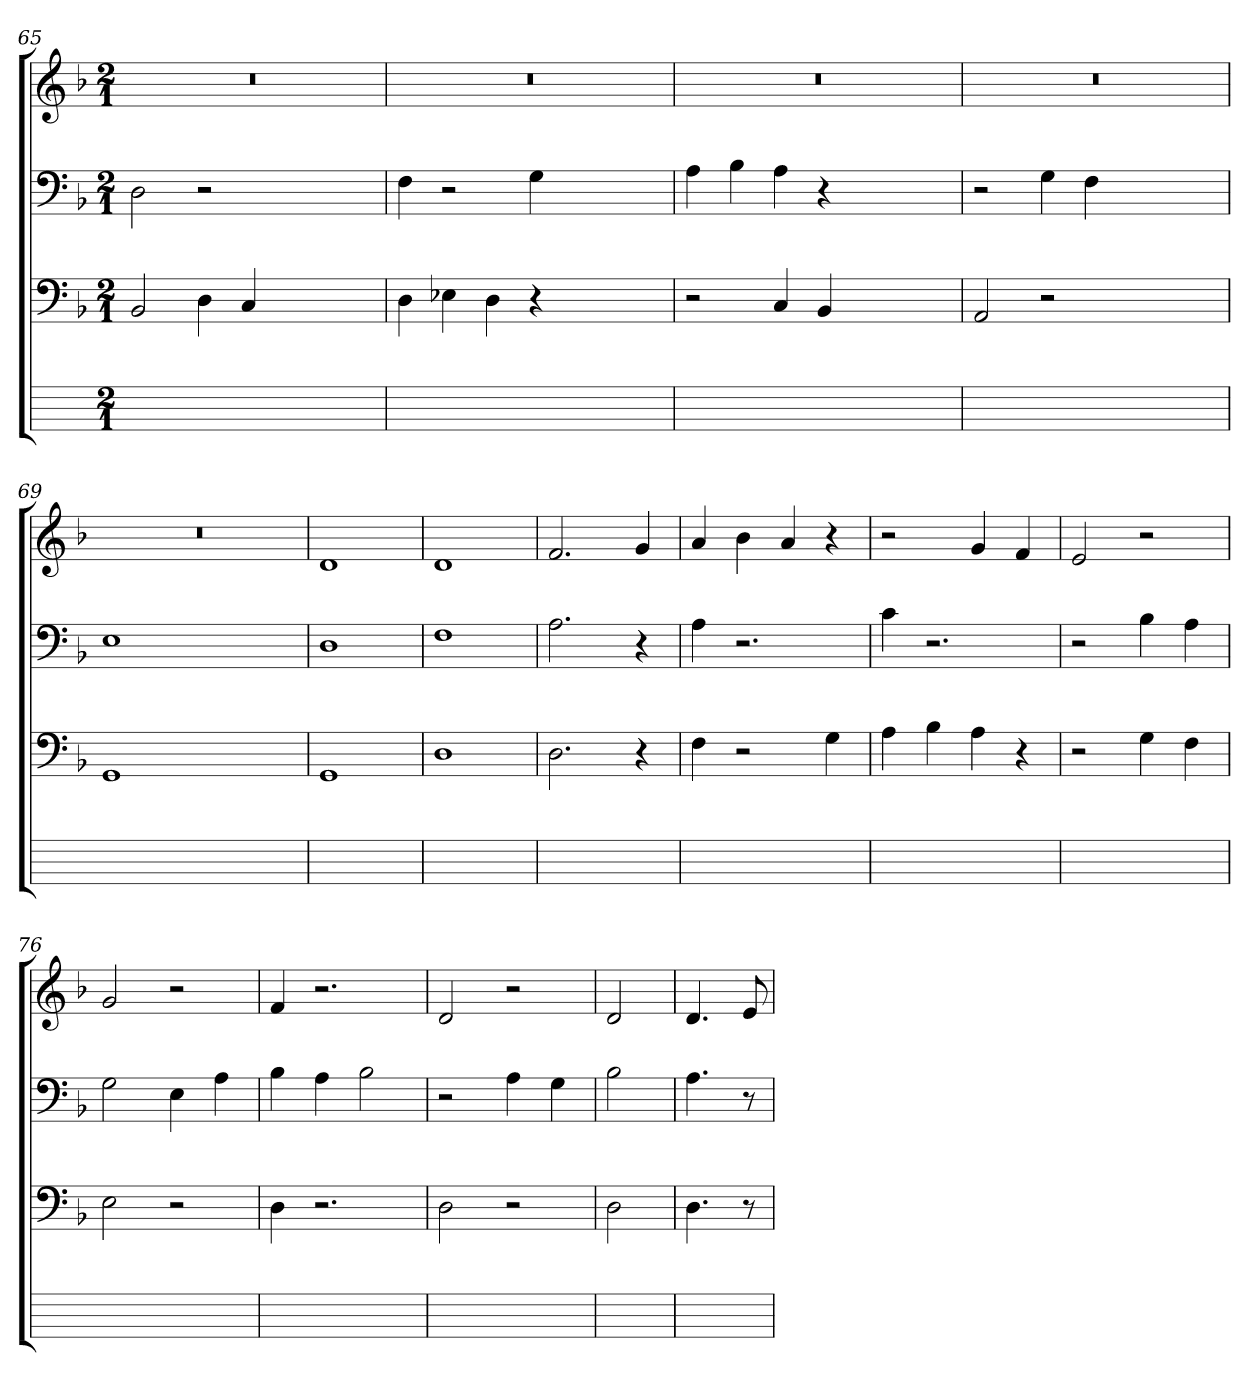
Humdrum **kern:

**kern	**kern	**kern	**kern
*part4	*part3	*part2	*part1
*staff4	*staff3	*staff2	*staff1
*	*clefF4	*clefF4	*clefG2
*	*k[b-]	*k[b-]	*k[b-]
*	*F:	*F:	*F:
*M2/1	*M2/1	*M2/1	*M2/1
=65	=65	=65	=65
0ryy	2BB-	2D	0r
.	4Di	2r	.
.	4C	.	.
.	1ryy	1ryy	.
=66	=66	=66	=66
0ryy	4D	4F	0r
.	4E-X	2r	.
.	4D	.	.
.	4r	4G	.
.	1ryy	1ryy	.
=67	=67	=67	=67
0ryy	2r	4A	0r
.	.	4B-	.
.	4C	4A	.
.	4BB-	4r	.
.	1ryy	1ryy	.
=68	=68	=68	=68
0ryy	2AA	2r	0r
.	2r	4G	.
.	.	4F	.
.	1ryy	1ryy	.
=69	=69	=69	=69
0ryy	1GG	1E	0r
.	1ryy	1ryy	.
=70	=70	=70	=70
1ryy	1GGj	1D	1d
=71	=71	=71	=71
1ryy	1D	1FZ	1d
=72	=72	=72	=72
1ryy	2.D	2.A	2.f
.	4r	4r	4g
=73	=73	=73	=73
1ryy	4F	4A	4a
.	2r	2.r	4b-
.	.	.	4a
.	4G	.	4r
=74	=74	=74	=74
1ryy	4A	4c	2r
.	4B-	2.r	.
.	4A	.	4g
.	4r	.	4f
=75	=75	=75	=75
1ryy	2r	2r	2e
.	4G	4B-	2r
.	4F	4A	.
=76	=76	=76	=76
1ryy	2E	2G	2g
.	2r	4Ei	2r
.	.	4A	.
=77	=77	=77	=77
1ryy	4D	4B-	4f
.	2.r	4A	2.r
.	.	2B-	.
=78	=78	=78	=78
1ryy	2Dj	2r	2dZ
.	2r	4A	2r
.	.	4G	.
=79	=79	=79	=79
2ryy	2Dj	2B-	2dj
=80	=80	=80	=80
2ryy	4.D	4.A	4.d
.	8r	8r	8ei
=	=	=	=
*-	*-	*-	*-
